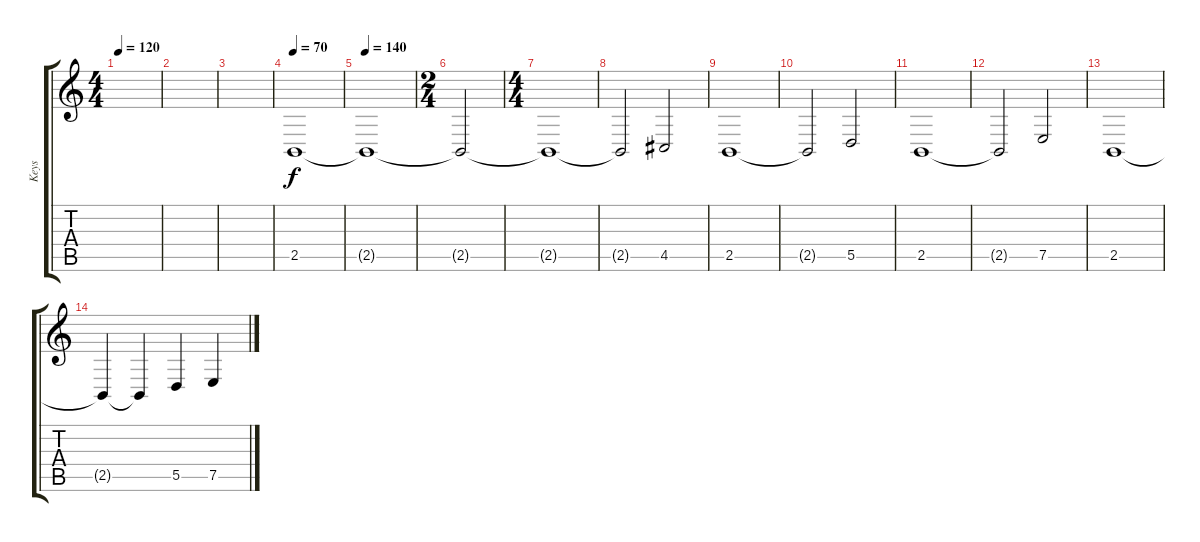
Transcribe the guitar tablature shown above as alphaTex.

\track ("Keys" "Keys") {instrument stringensemble2}
\staff {score tabs}
\tuning (E4 B3 G3 D3 A2 E2) {hide}
\ts (4 4)
\tempo 120
\clef g2
\ks c
|
|
|
\tempo 70
2.5.1 |
\tempo 140
2.5{t}.1 |
\ts (2 4)
2.5{t}.2 |
\ts (4 4)
2.5{t}.1 |
2.5{t}.2 4.5.2 |
2.5.1 |
2.5{t}.2 5.5.2 |
2.5.1 |
2.5{t}.2 7.5.2 |
2.5.1 |
2.5{t}.4 2.5{t}.4 5.5.4 7.5.4
